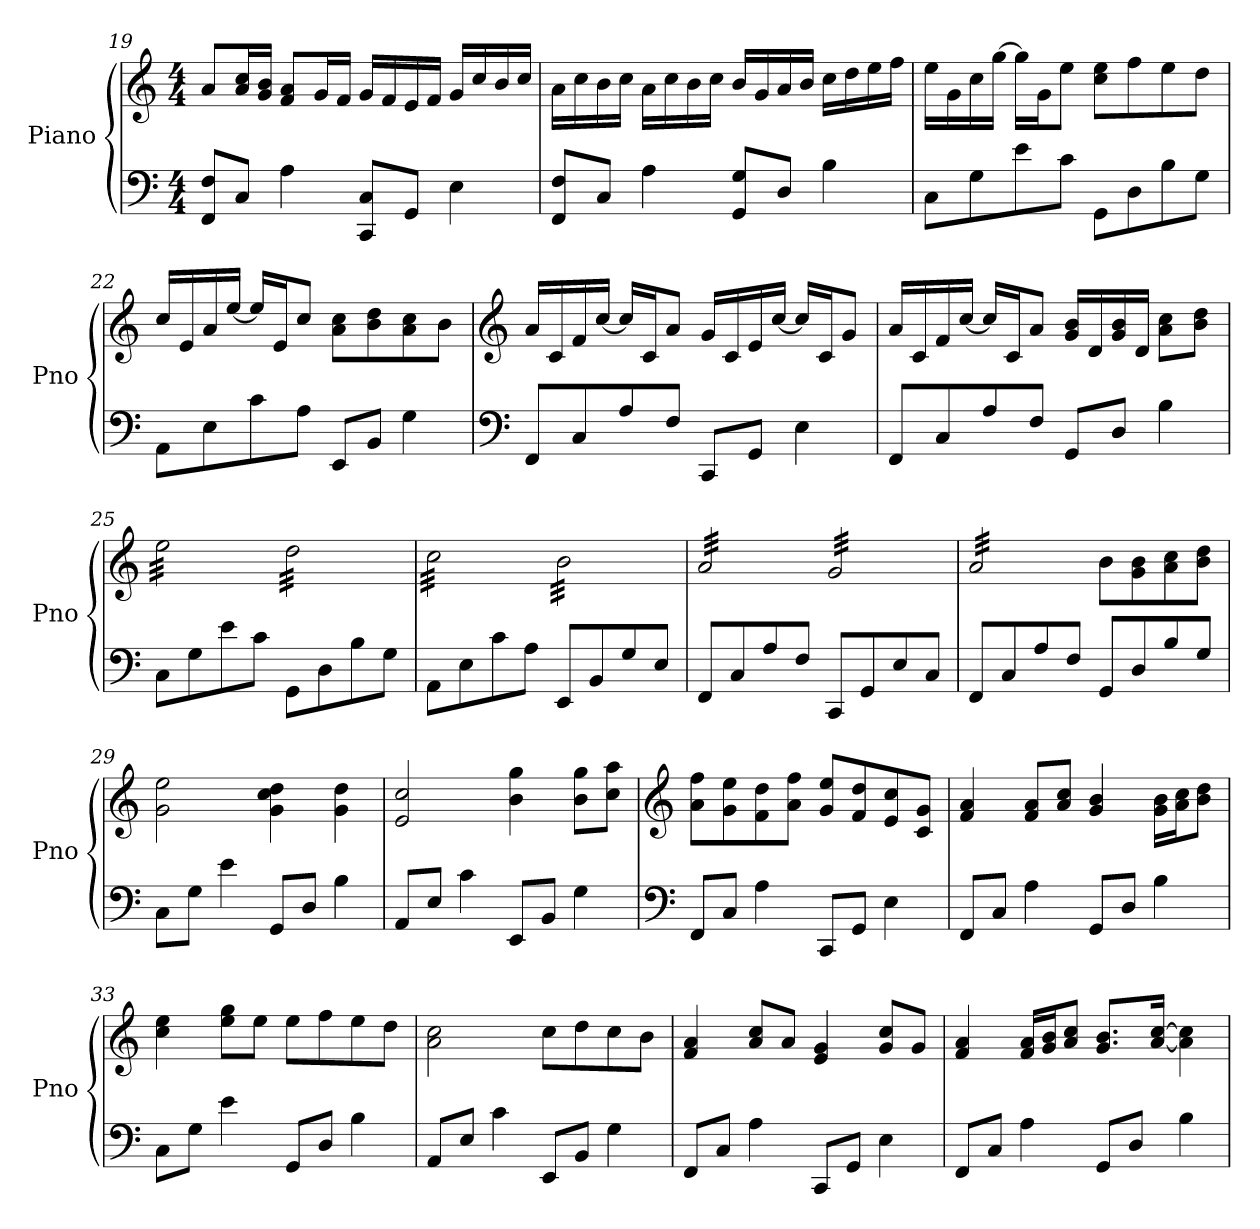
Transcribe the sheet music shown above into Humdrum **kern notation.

**kern	**kern
*part1	*part1
*staff2	*staff1
*I"Piano	*
*I'Pno	*
*clefF4	*clefG2
*k[]	*k[]
*M4/4	*M4/4
=19	=19
8FF/ 8F/L	8a/L
8C/J	16a/ 16cc/L
.	16g/ 16b/JJ
4A\	8f/ 8a/L
.	16g/L
.	16f/JJ
8CC/ 8C/L	16g/LL
.	16f/
8GG/J	16e/
.	16f/JJ
4E\	16g/LL
.	16cc/
.	16b/
.	16cc/JJ
!!LO:LB:g=z
=20	=20
8FF/ 8F/L	16a\LL
.	16cc\
8C/J	16b\
.	16cc\JJ
4A\	16a\LL
.	16cc\
.	16b\
.	16cc\JJ
8GG/ 8G/L	16b/LL
.	16g/
8D/J	16a/
.	16b/JJ
4B\	16cc\LL
.	16dd\
.	16ee\
.	16ff\JJ
=21	=21
8C\L	16ee\LL
.	16g\
8G\	16cc\
.	[16gg\JJ
8e\	16gg\LL]
.	16g\J
8c\J	8ee\J
8GG\L	8cc\ 8ee\L
8D\	8ff\
8B\	8ee\
8G\J	8dd\J
=22	=22
8AA\L	16cc/LL
.	16e/
8E\	16a/
.	[16ee/JJ
8c\	16ee/LL]
.	16e/J
8A\J	8cc/J
8EE/L	8a\ 8cc\L
8BB/J	8b\ 8dd\
4G\	8a\ 8cc\
.	8b\J
!!LO:PB:g=z
=23	=23
*clefF4	*clefG2
8FF/L	16a/LL
.	16c/
8C/	16f/
.	[16cc/JJ
8A/	16cc/LL]
.	16c/J
8F/J	8a/J
8CC/L	16g/LL
.	16c/
8GG/J	16e/
.	[16cc/JJ
4E\	16cc/LL]
.	16c/J
.	8g/J
=24	=24
8FF/L	16a/LL
.	16c/
8C/	16f/
.	[16cc/JJ
8A/	16cc/LL]
.	16c/J
8F/J	8a/J
8GG/L	16g/ 16b/LL
.	16d/
8D/J	16g/ 16b/
.	16d/JJ
4B\	8a\ 8cc\L
.	8b\ 8dd\J
!!LO:LB:g=z
=25	=25
*	*tremolo
8C\L	32ee\LLL
.	32ee\
.	32ee\
.	32ee\
8G\	32ee\
.	32ee\
.	32ee\
.	32ee\
8e\	32ee\
.	32ee\
.	32ee\
.	32ee\
8c\J	32ee\
.	32ee\
.	32ee\
.	32ee\JJJ
8GG\L	32dd\LLL
.	32dd\
.	32dd\
.	32dd\
8D\	32dd\
.	32dd\
.	32dd\
.	32dd\
8B\	32dd\
.	32dd\
.	32dd\
.	32dd\
8G\J	32dd\
.	32dd\
.	32dd\
.	32dd\JJJ
!!LO:LB:g=z
=26	=26
8AA\L	32cc\LLL
.	32cc\
.	32cc\
.	32cc\
8E\	32cc\
.	32cc\
.	32cc\
.	32cc\
8c\	32cc\
.	32cc\
.	32cc\
.	32cc\
8A\J	32cc\
.	32cc\
.	32cc\
.	32cc\JJJ
8EE/L	32b\LLL
.	32b\
.	32b\
.	32b\
8BB/	32b\
.	32b\
.	32b\
.	32b\
8G/	32b\
.	32b\
.	32b\
.	32b\
8E/J	32b\
.	32b\
.	32b\
.	32b\JJJ
!!LO:LB:g=z
=27	=27
8FF/L	32a/LLL
.	32a/
.	32a/
.	32a/
8C/	32a/
.	32a/
.	32a/
.	32a/
8A/	32a/
.	32a/
.	32a/
.	32a/
8F/J	32a/
.	32a/
.	32a/
.	32a/JJJ
8CC/L	32g/LLL
.	32g/
.	32g/
.	32g/
8GG/	32g/
.	32g/
.	32g/
.	32g/
8E/	32g/
.	32g/
.	32g/
.	32g/
8C/J	32g/
.	32g/
.	32g/
.	32g/JJJ
!!LO:LB:g=z
=28	=28
8FF/L	32a/LLL
.	32a/
.	32a/
.	32a/
8C/	32a/
.	32a/
.	32a/
.	32a/
8A/	32a/
.	32a/
.	32a/
.	32a/
8F/J	32a/
.	32a/
.	32a/
.	32a/JJJ
*	*Xtremolo
8GG/L	8b\L
8D/	8g\ 8b\
8B/	8a\ 8cc\
8G/J	8b\ 8dd\J
=29	=29
*	*MM66
8C\L	2g\ 2ee\
8G\J	.
4e\	.
8GG/L	4g\ 4cc\ 4dd\
8D/J	.
4B\	4g\ 4dd\
=30	=30
8AA/L	2e/ 2cc/
8E/J	.
4c\	.
8EE/L	4b\ 4gg\
8BB/J	.
4G\	8b\ 8gg\L
.	8cc\ 8aa\J
!!LO:PB:g=z
=31	=31
*clefF4	*clefG2
8FF/L	8a\ 8ff\L
8C/J	8g\ 8ee\
4A\	8f\ 8dd\
.	8a\ 8ff\J
8CC/L	8g/ 8ee/L
8GG/J	8f/ 8dd/
4E\	8e/ 8cc/
.	8c/ 8g/J
=32	=32
8FF/L	4f/ 4a/
8C/J	.
4A\	8f/ 8a/L
.	8a/ 8cc/J
8GG/L	4g/ 4b/
8D/J	.
4B\	16g\ 16b\LL
.	16a\ 16cc\J
.	8b\ 8dd\J
=33	=33
8C\L	4cc\ 4ee\
8G\J	.
4e\	8ee\ 8gg\L
.	8ee\J
8GG/L	8ee\L
8D/J	8ff\
4B\	8ee\
.	8dd\J
!!LO:LB:g=z
=34	=34
8AA/L	2a\ 2cc\
8E/J	.
4c\	.
8EE/L	8cc\L
8BB/J	8dd\
4G\	8cc\
.	8b\J
=35	=35
8FF/L	4f/ 4a/
8C/J	.
4A\	8a/ 8cc/L
.	8a/J
8CC/L	4e/ 4g/
8GG/J	.
4E\	8g/ 8cc/L
.	8g/J
=36	=36
8FF/L	4f/ 4a/
8C/J	.
4A\	16f/ 16a/LL
.	16g/ 16b/J
.	8a/ 8cc/J
8GG/L	8.g/ 8.b/L
8D/J	.
.	[16a/ [16cc/Jk
4B\	4a\] 4cc\]
=	=
*-	*-
